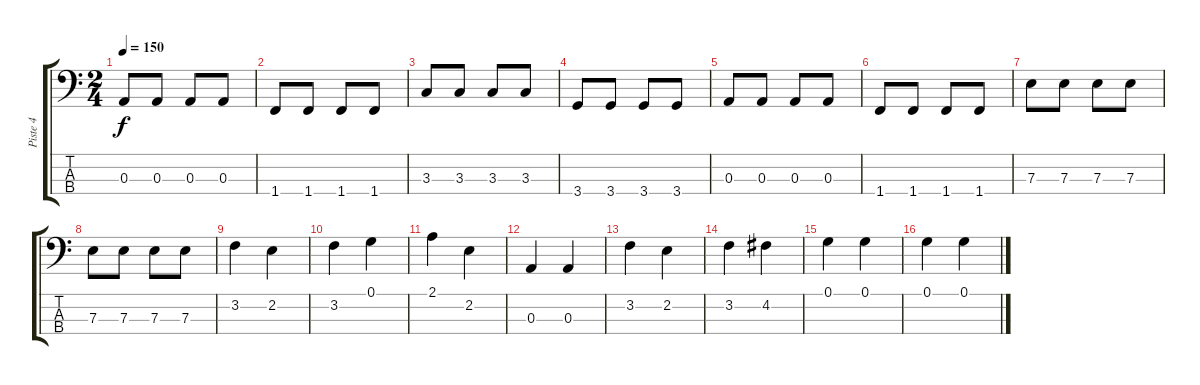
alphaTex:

\track ("Piste 4" "Piste 4") {instrument electricbassfinger}
\staff {score tabs}
\tuning (G2 D2 A1 E1) {hide}
\ts (2 4)
\tempo 150
\clef f4
\ks c
0.3.8{dy f} 0.3.8 0.3.8 0.3.8 |
1.4.8 1.4.8 1.4.8 1.4.8 |
3.3.8 3.3.8 3.3.8 3.3.8 |
3.4.8 3.4.8 3.4.8 3.4.8 |
0.3.8 0.3.8 0.3.8 0.3.8 |
1.4.8 1.4.8 1.4.8 1.4.8 |
7.3.8 7.3.8 7.3.8 7.3.8 |
7.3.8 7.3.8 7.3.8 7.3.8 |
3.2.4 2.2.4 |
3.2.4 0.1.4 |
2.1.4 2.2.4 |
0.3.4 0.3.4 |
3.2.4 2.2.4 |
3.2.4 4.2.4 |
0.1.4 0.1.4 |
0.1.4 0.1.4
